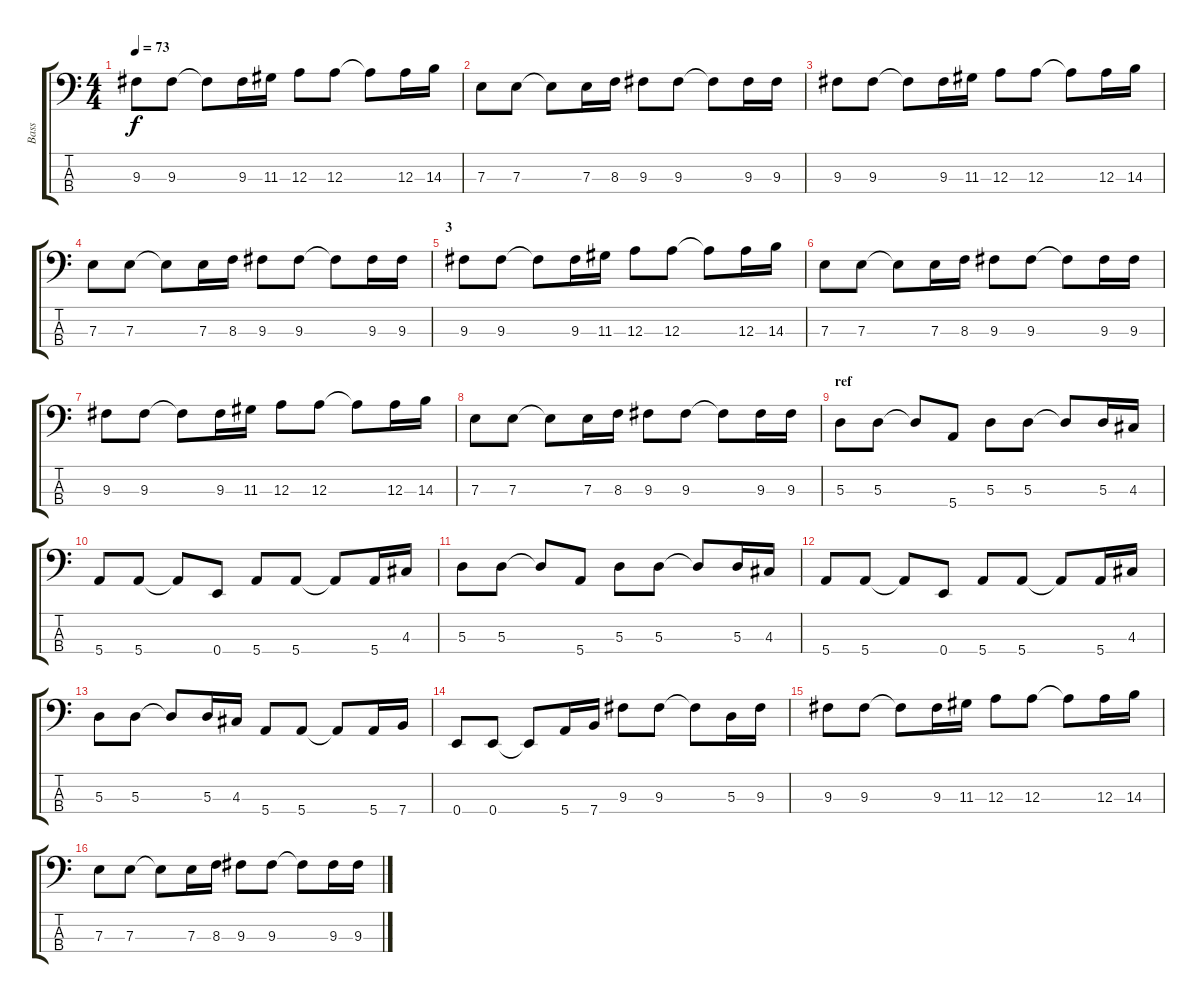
\track ("Bass" "Bass") {instrument electricbassfinger}
\staff {score tabs}
\tuning (G2 D2 A1 E1) {hide}
\ts (4 4)
\tempo 73
\clef f4
\ks c
9.3.8{dy f} 9.3.8 9.3{t}.8 9.3.16 11.3.16 12.3.8 12.3.8 12.3{t}.8 12.3.16 14.3.16 |
7.3.8 7.3.8 7.3{t}.8 7.3.16 8.3.16 9.3.8 9.3.8 9.3{t}.8 9.3.16 9.3.16 |
9.3.8 9.3.8 9.3{t}.8 9.3.16 11.3.16 12.3.8 12.3.8 12.3{t}.8 12.3.16 14.3.16 |
7.3.8 7.3.8 7.3{t}.8 7.3.16 8.3.16 9.3.8 9.3.8 9.3{t}.8 9.3.16 9.3.16 |
\section ("" "3")
9.3.8 9.3.8 9.3{t}.8 9.3.16 11.3.16 12.3.8 12.3.8 12.3{t}.8 12.3.16 14.3.16 |
7.3.8 7.3.8 7.3{t}.8 7.3.16 8.3.16 9.3.8 9.3.8 9.3{t}.8 9.3.16 9.3.16 |
9.3.8 9.3.8 9.3{t}.8 9.3.16 11.3.16 12.3.8 12.3.8 12.3{t}.8 12.3.16 14.3.16 |
7.3.8 7.3.8 7.3{t}.8 7.3.16 8.3.16 9.3.8 9.3.8 9.3{t}.8 9.3.16 9.3.16 |
\section ("" "ref")
5.3.8 5.3.8 5.3{t}.8 5.4.8 5.3.8 5.3.8 5.3{t}.8 5.3.16 4.3.16 |
5.4.8 5.4.8 5.4{t}.8 0.4.8 5.4.8 5.4.8 5.4{t}.8 5.4.16 4.3.16 |
5.3.8 5.3.8 5.3{t}.8 5.4.8 5.3.8 5.3.8 5.3{t}.8 5.3.16 4.3.16 |
5.4.8 5.4.8 5.4{t}.8 0.4.8 5.4.8 5.4.8 5.4{t}.8 5.4.16 4.3.16 |
5.3.8 5.3.8 5.3{t}.8 5.3.16 4.3.16 5.4.8 5.4.8 5.4{t}.8 5.4.16 7.4.16 |
0.4.8 0.4.8 0.4{t}.8 5.4.16 7.4.16 9.3.8 9.3.8 9.3{t}.8 5.3.16 9.3.16 |
9.3.8 9.3.8 9.3{t}.8 9.3.16 11.3.16 12.3.8 12.3.8 12.3{t}.8 12.3.16 14.3.16 |
7.3.8 7.3.8 7.3{t}.8 7.3.16 8.3.16 9.3.8 9.3.8 9.3{t}.8 9.3.16 9.3.16
